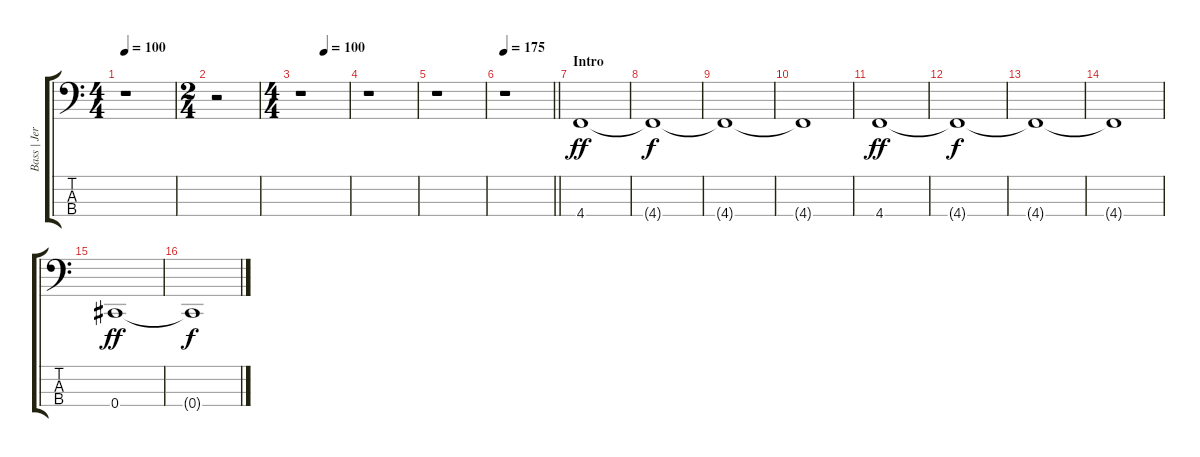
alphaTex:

\track ("Bass | Jeremy" "Bass | Jer") {instrument electricbasspick}
\staff {score tabs}
\tuning (Gb2 Db2 Ab1 Db1) {hide}
\ts (4 4)
\tempo 100
\clef f4
\ks c
r.1{dy ff} |
\ts (2 4)
r.2 |
\ts (4 4)
\tempo (100 0.5)
r.1 |
r.1 |
r.1 |
\tempo 175
\barLineRight lightlight
r.1 |
\section ("" "Intro")
4.4.1 |
4.4{t}.1{dy f} |
4.4{t}.1 |
4.4{t}.1 |
4.4.1{dy ff} |
4.4{t}.1{dy f} |
4.4{t}.1 |
4.4{t}.1 |
0.4.1{dy ff} |
0.4{t}.1{dy f}
